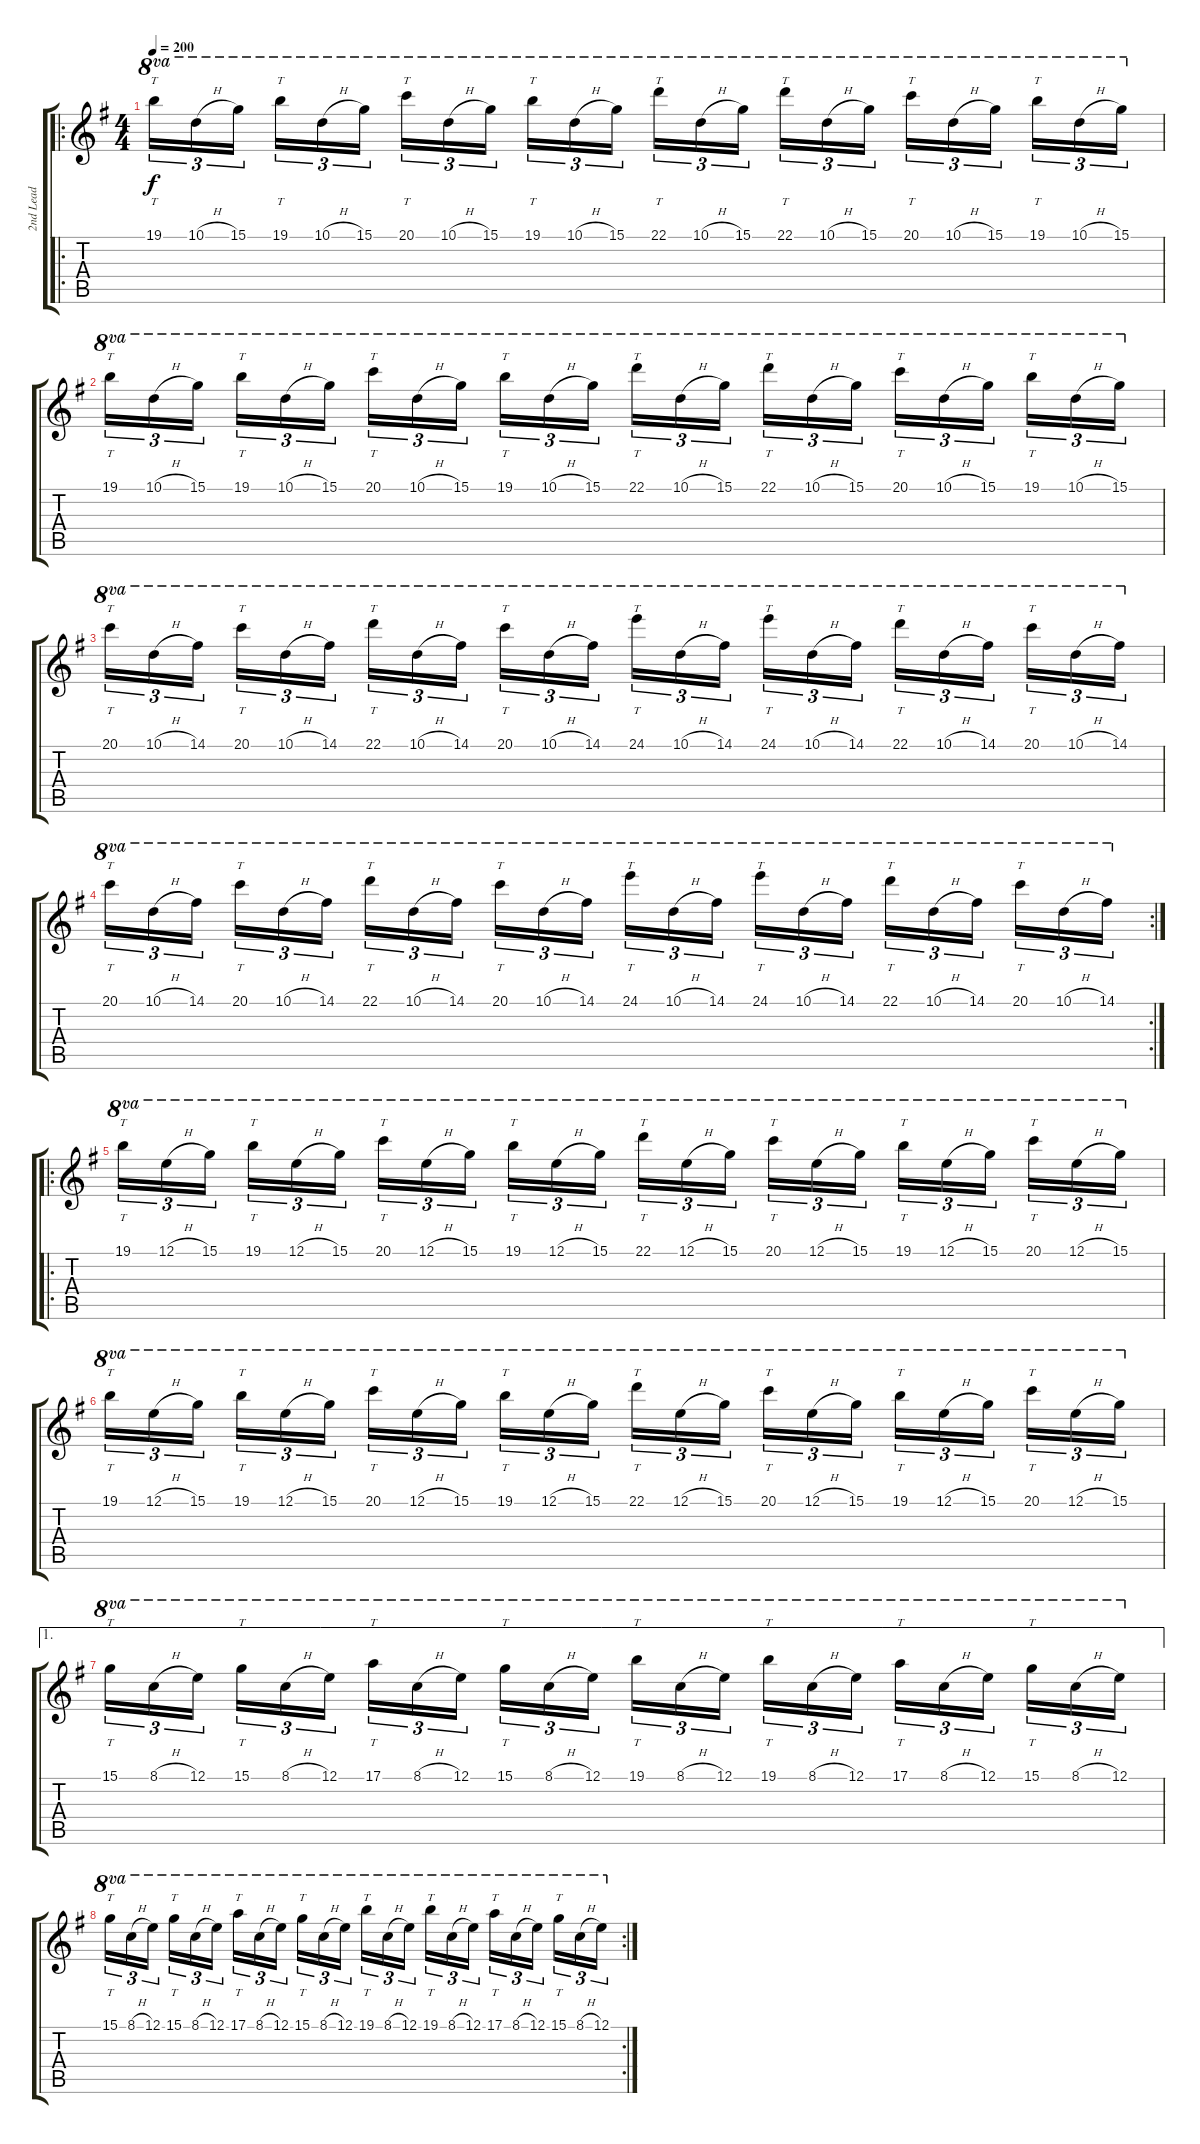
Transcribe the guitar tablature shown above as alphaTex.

\track ("2nd Lead" "2nd Lead") {instrument distortionguitar}
\staff {score tabs}
\tuning (E4 B3 G3 D3 A2 E2) {hide}
\ro
\ts (4 4)
\tempo 200
\clef g2
\ks g
19.1.16{tt tu (3 2) ot 8va dy f} 10.1{h}.16{tu (3 2) ot 8va} 15.1.16{tu (3 2) ot 8va beam splitsecondary} 19.1.16{tt tu (3 2) ot 8va} 10.1{h}.16{tu (3 2) ot 8va} 15.1.16{tu (3 2) ot 8va} 20.1.16{tt tu (3 2) ot 8va} 10.1{h}.16{tu (3 2) ot 8va} 15.1.16{tu (3 2) ot 8va beam splitsecondary} 19.1.16{tt tu (3 2) ot 8va} 10.1{h}.16{tu (3 2) ot 8va} 15.1.16{tu (3 2) ot 8va} 22.1.16{tt tu (3 2) ot 8va} 10.1{h}.16{tu (3 2) ot 8va} 15.1.16{tu (3 2) ot 8va beam splitsecondary} 22.1.16{tt tu (3 2) ot 8va} 10.1{h}.16{tu (3 2) ot 8va} 15.1.16{tu (3 2) ot 8va} 20.1.16{tt tu (3 2) ot 8va} 10.1{h}.16{tu (3 2) ot 8va} 15.1.16{tu (3 2) ot 8va beam splitsecondary} 19.1.16{tt tu (3 2) ot 8va} 10.1{h}.16{tu (3 2) ot 8va} 15.1.16{tu (3 2) ot 8va} |
19.1.16{tt tu (3 2) ot 8va} 10.1{h}.16{tu (3 2) ot 8va} 15.1.16{tu (3 2) ot 8va beam splitsecondary} 19.1.16{tt tu (3 2) ot 8va} 10.1{h}.16{tu (3 2) ot 8va} 15.1.16{tu (3 2) ot 8va} 20.1.16{tt tu (3 2) ot 8va} 10.1{h}.16{tu (3 2) ot 8va} 15.1.16{tu (3 2) ot 8va beam splitsecondary} 19.1.16{tt tu (3 2) ot 8va} 10.1{h}.16{tu (3 2) ot 8va} 15.1.16{tu (3 2) ot 8va} 22.1.16{tt tu (3 2) ot 8va} 10.1{h}.16{tu (3 2) ot 8va} 15.1.16{tu (3 2) ot 8va beam splitsecondary} 22.1.16{tt tu (3 2) ot 8va} 10.1{h}.16{tu (3 2) ot 8va} 15.1.16{tu (3 2) ot 8va} 20.1.16{tt tu (3 2) ot 8va} 10.1{h}.16{tu (3 2) ot 8va} 15.1.16{tu (3 2) ot 8va beam splitsecondary} 19.1.16{tt tu (3 2) ot 8va} 10.1{h}.16{tu (3 2) ot 8va} 15.1.16{tu (3 2) ot 8va} |
20.1.16{tt tu (3 2) ot 8va} 10.1{h}.16{tu (3 2) ot 8va} 14.1.16{tu (3 2) ot 8va beam splitsecondary} 20.1.16{tt tu (3 2) ot 8va} 10.1{h}.16{tu (3 2) ot 8va} 14.1.16{tu (3 2) ot 8va} 22.1.16{tt tu (3 2) ot 8va} 10.1{h}.16{tu (3 2) ot 8va} 14.1.16{tu (3 2) ot 8va beam splitsecondary} 20.1.16{tt tu (3 2) ot 8va} 10.1{h}.16{tu (3 2) ot 8va} 14.1.16{tu (3 2) ot 8va} 24.1.16{tt tu (3 2) ot 8va} 10.1{h}.16{tu (3 2) ot 8va} 14.1.16{tu (3 2) ot 8va beam splitsecondary} 24.1.16{tt tu (3 2) ot 8va} 10.1{h}.16{tu (3 2) ot 8va} 14.1.16{tu (3 2) ot 8va} 22.1.16{tt tu (3 2) ot 8va} 10.1{h}.16{tu (3 2) ot 8va} 14.1.16{tu (3 2) ot 8va beam splitsecondary} 20.1.16{tt tu (3 2) ot 8va} 10.1{h}.16{tu (3 2) ot 8va} 14.1.16{tu (3 2) ot 8va} |
\rc 2
20.1.16{tt tu (3 2) ot 8va} 10.1{h}.16{tu (3 2) ot 8va} 14.1.16{tu (3 2) ot 8va beam splitsecondary} 20.1.16{tt tu (3 2) ot 8va} 10.1{h}.16{tu (3 2) ot 8va} 14.1.16{tu (3 2) ot 8va} 22.1.16{tt tu (3 2) ot 8va} 10.1{h}.16{tu (3 2) ot 8va} 14.1.16{tu (3 2) ot 8va beam splitsecondary} 20.1.16{tt tu (3 2) ot 8va} 10.1{h}.16{tu (3 2) ot 8va} 14.1.16{tu (3 2) ot 8va} 24.1.16{tt tu (3 2) ot 8va} 10.1{h}.16{tu (3 2) ot 8va} 14.1.16{tu (3 2) ot 8va beam splitsecondary} 24.1.16{tt tu (3 2) ot 8va} 10.1{h}.16{tu (3 2) ot 8va} 14.1.16{tu (3 2) ot 8va} 22.1.16{tt tu (3 2) ot 8va} 10.1{h}.16{tu (3 2) ot 8va} 14.1.16{tu (3 2) ot 8va beam splitsecondary} 20.1.16{tt tu (3 2) ot 8va} 10.1{h}.16{tu (3 2) ot 8va} 14.1.16{tu (3 2) ot 8va} |
\ro
19.1.16{tt tu (3 2) ot 8va} 12.1{h}.16{tu (3 2) ot 8va} 15.1.16{tu (3 2) ot 8va beam splitsecondary} 19.1.16{tt tu (3 2) ot 8va} 12.1{h}.16{tu (3 2) ot 8va} 15.1.16{tu (3 2) ot 8va} 20.1.16{tt tu (3 2) ot 8va} 12.1{h}.16{tu (3 2) ot 8va} 15.1.16{tu (3 2) ot 8va beam splitsecondary} 19.1.16{tt tu (3 2) ot 8va} 12.1{h}.16{tu (3 2) ot 8va} 15.1.16{tu (3 2) ot 8va} 22.1.16{tt tu (3 2) ot 8va} 12.1{h}.16{tu (3 2) ot 8va} 15.1.16{tu (3 2) ot 8va beam splitsecondary} 20.1.16{tt tu (3 2) ot 8va} 12.1{h}.16{tu (3 2) ot 8va} 15.1.16{tu (3 2) ot 8va} 19.1.16{tt tu (3 2) ot 8va} 12.1{h}.16{tu (3 2) ot 8va} 15.1.16{tu (3 2) ot 8va beam splitsecondary} 20.1.16{tt tu (3 2) ot 8va} 12.1{h}.16{tu (3 2) ot 8va} 15.1.16{tu (3 2) ot 8va} |
19.1.16{tt tu (3 2) ot 8va} 12.1{h}.16{tu (3 2) ot 8va} 15.1.16{tu (3 2) ot 8va beam splitsecondary} 19.1.16{tt tu (3 2) ot 8va} 12.1{h}.16{tu (3 2) ot 8va} 15.1.16{tu (3 2) ot 8va} 20.1.16{tt tu (3 2) ot 8va} 12.1{h}.16{tu (3 2) ot 8va} 15.1.16{tu (3 2) ot 8va beam splitsecondary} 19.1.16{tt tu (3 2) ot 8va} 12.1{h}.16{tu (3 2) ot 8va} 15.1.16{tu (3 2) ot 8va} 22.1.16{tt tu (3 2) ot 8va} 12.1{h}.16{tu (3 2) ot 8va} 15.1.16{tu (3 2) ot 8va beam splitsecondary} 20.1.16{tt tu (3 2) ot 8va} 12.1{h}.16{tu (3 2) ot 8va} 15.1.16{tu (3 2) ot 8va} 19.1.16{tt tu (3 2) ot 8va} 12.1{h}.16{tu (3 2) ot 8va} 15.1.16{tu (3 2) ot 8va beam splitsecondary} 20.1.16{tt tu (3 2) ot 8va} 12.1{h}.16{tu (3 2) ot 8va} 15.1.16{tu (3 2) ot 8va} |
\ae 1
15.1.16{tt tu (3 2) ot 8va} 8.1{h}.16{tu (3 2) ot 8va} 12.1.16{tu (3 2) ot 8va beam splitsecondary} 15.1.16{tt tu (3 2) ot 8va} 8.1{h}.16{tu (3 2) ot 8va} 12.1.16{tu (3 2) ot 8va} 17.1.16{tt tu (3 2) ot 8va} 8.1{h}.16{tu (3 2) ot 8va} 12.1.16{tu (3 2) ot 8va beam splitsecondary} 15.1.16{tt tu (3 2) ot 8va} 8.1{h}.16{tu (3 2) ot 8va} 12.1.16{tu (3 2) ot 8va} 19.1.16{tt tu (3 2) ot 8va} 8.1{h}.16{tu (3 2) ot 8va} 12.1.16{tu (3 2) ot 8va beam splitsecondary} 19.1.16{tt tu (3 2) ot 8va} 8.1{h}.16{tu (3 2) ot 8va} 12.1.16{tu (3 2) ot 8va} 17.1.16{tt tu (3 2) ot 8va} 8.1{h}.16{tu (3 2) ot 8va} 12.1.16{tu (3 2) ot 8va beam splitsecondary} 15.1.16{tt tu (3 2) ot 8va} 8.1{h}.16{tu (3 2) ot 8va} 12.1.16{tu (3 2) ot 8va} |
\rc 2
15.1.16{tt tu (3 2) ot 8va} 8.1{h}.16{tu (3 2) ot 8va} 12.1.16{tu (3 2) ot 8va beam splitsecondary} 15.1.16{tt tu (3 2) ot 8va} 8.1{h}.16{tu (3 2) ot 8va} 12.1.16{tu (3 2) ot 8va} 17.1.16{tt tu (3 2) ot 8va} 8.1{h}.16{tu (3 2) ot 8va} 12.1.16{tu (3 2) ot 8va beam splitsecondary} 15.1.16{tt tu (3 2) ot 8va} 8.1{h}.16{tu (3 2) ot 8va} 12.1.16{tu (3 2) ot 8va} 19.1.16{tt tu (3 2) ot 8va} 8.1{h}.16{tu (3 2) ot 8va} 12.1.16{tu (3 2) ot 8va beam splitsecondary} 19.1.16{tt tu (3 2) ot 8va} 8.1{h}.16{tu (3 2) ot 8va} 12.1.16{tu (3 2) ot 8va} 17.1.16{tt tu (3 2) ot 8va} 8.1{h}.16{tu (3 2) ot 8va} 12.1.16{tu (3 2) ot 8va beam splitsecondary} 15.1.16{tt tu (3 2) ot 8va} 8.1{h}.16{tu (3 2) ot 8va} 12.1.16{tu (3 2) ot 8va}
